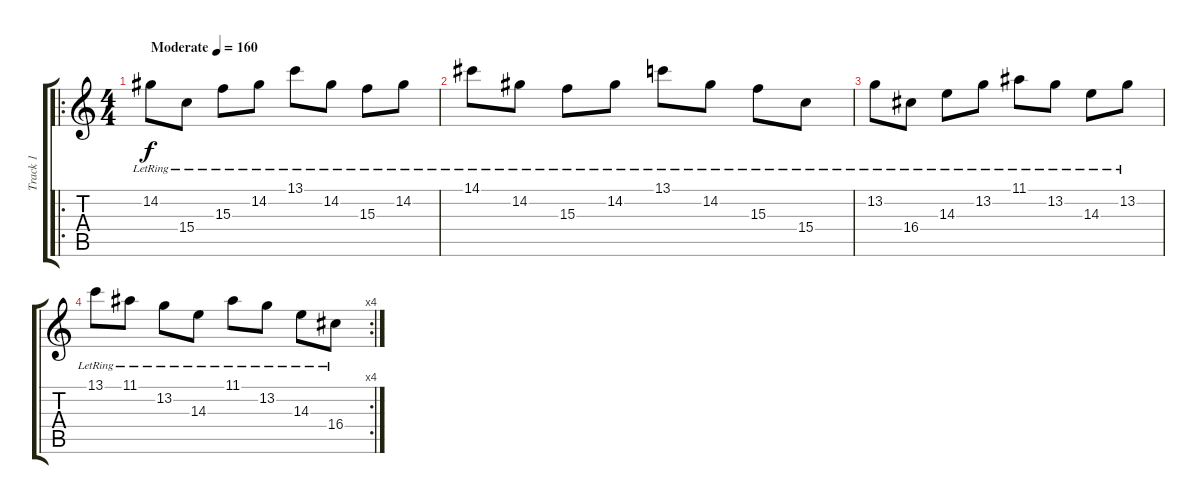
\track ("Track 1" "Track 1") {instrument acousticguitarnylon}
\staff {score tabs}
\tuning (B3 Gb3 D3 A2 E2 B1) {hide}
\ro
\ts (4 4)
\tempo (160 "Moderate")
\clef g2
\ks c
14.2{lr}.8{dy f instrument acousticguitarnylon} 15.4{lr}.8 15.3{lr}.8 14.2{lr}.8 13.1{lr}.8 14.2{lr}.8 15.3{lr}.8 14.2{lr}.8 |
14.1{lr}.8 14.2{lr}.8 15.3{lr}.8 14.2{lr}.8 13.1{lr}.8 14.2{lr}.8 15.3{lr}.8 15.4{lr}.8 |
13.2{lr}.8 16.4{lr}.8 14.3{lr}.8 13.2{lr}.8 11.1{lr}.8 13.2{lr}.8 14.3{lr}.8 13.2{lr}.8 |
\rc 4
13.1{lr}.8 11.1{lr}.8 13.2{lr}.8 14.3{lr}.8 11.1{lr}.8 13.2{lr}.8 14.3{lr}.8 16.4{lr}.8
